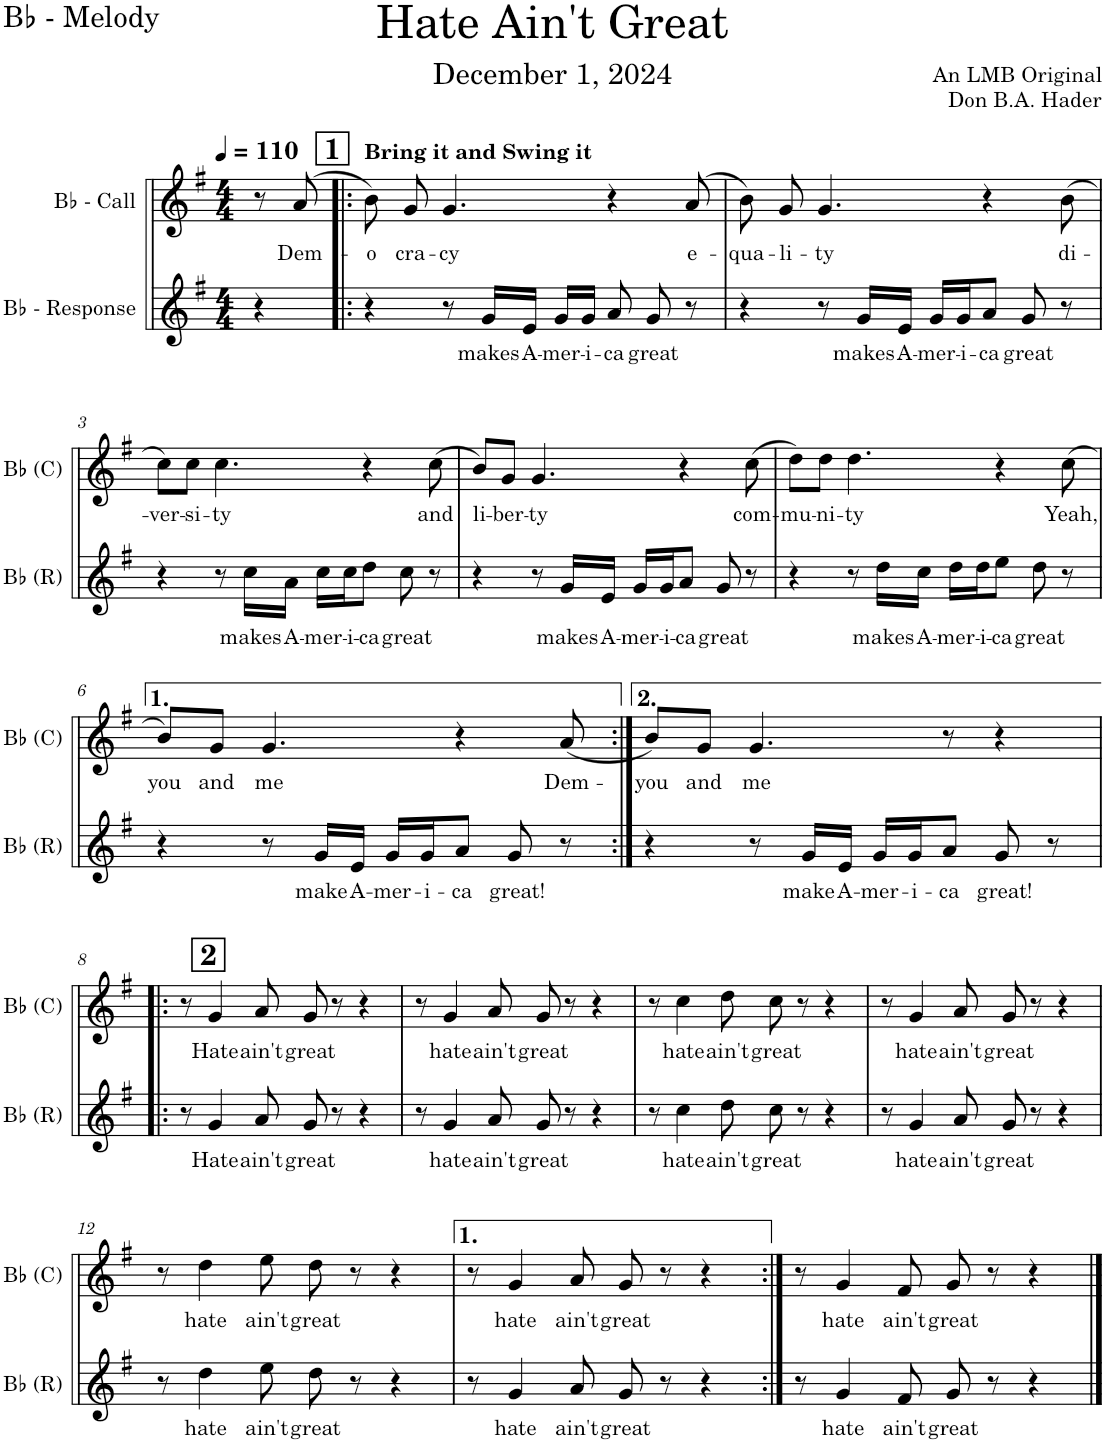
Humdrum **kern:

**kern	**text	**kern	**text
*part2	*part2	*part1	*part1
*staff2	*staff2	*staff1	*staff1
*I"Bb - Response	*	*I"Bb - Call	*
*I'Bb (R)	*	*I'Bb (C)	*
*clefG2	*	*clefG2	*
*Trd1c2	*	*Trd8c14	*
*k[f#]	*	*k[f#]	*
*M4/4	*	*M4/4	*
*MM110	*	*MM110	*
=	=	=	=
4r	.	8r	.
!	!	!	!LO:LY:b
.	.	(8a/	Dem-
!!LO:REH:place=s1:a:B:cj:fs=14:t=1
=1!|:	=1!|:	=1!|:	=1!|:
!	!	!LO:TX:a:B:t=Bring it and Swing it	!
!	!	!	!LO:LY:b
4r	.	8b\)	-o
!	!	!	!LO:LY:b
.	.	8g/	-cra-
!	!	!	!LO:LY:b
8r	.	4.g/	-cy
!	!LO:LY:b	!	!
16g/LL	makes	.	.
!	!LO:LY:b	!	!
16e/JJ	A-	.	.
!	!LO:LY:b	!	!
16g/LL	-mer-	.	.
!	!LO:LY:b	!	!
16g/JJ	-i-	.	.
!	!LO:LY:b	!	!
8a/	-ca	4r	.
!	!LO:LY:b	!	!
8g/	great	.	.
!	!	!	!LO:LY:b
8r	.	(8a/	e-
=2	=2	=2	=2
!	!	!	!LO:LY:b
4r	.	8b\)	-qua-
!	!	!	!LO:LY:b
.	.	8g/	-li-
!	!	!	!LO:LY:b
8r	.	4.g/	-ty
!	!LO:LY:b	!	!
16g/LL	makes	.	.
!	!LO:LY:b	!	!
16e/JJ	A-	.	.
!	!LO:LY:b	!	!
16g/LL	-mer-	.	.
!	!LO:LY:b	!	!
16g/J	-i-	.	.
!	!LO:LY:b	!	!
8a/J	-ca	4r	.
!	!LO:LY:b	!	!
8g/	great	.	.
!	!	!	!LO:LY:b
8r	.	(8b\	di-
!!LO:LB:g=z
=3	=3	=3	=3
!	!	!	!LO:LY:b
4r	.	8cc\L)	-ver-
!	!	!	!LO:LY:b
.	.	8cc\J	-si-
!	!	!	!LO:LY:b
8r	.	4.cc\	-ty
!	!LO:LY:b	!	!
16cc\LL	makes	.	.
!	!LO:LY:b	!	!
16a\JJ	A-	.	.
!	!LO:LY:b	!	!
16cc\LL	-mer-	.	.
!	!LO:LY:b	!	!
16cc\J	-i-	.	.
!	!LO:LY:b	!	!
8dd\J	-ca	4r	.
!	!LO:LY:b	!	!
8cc\	great	.	.
!	!	!	!LO:LY:b
8r	.	(8cc\	and
=4	=4	=4	=4
!	!	!	!LO:LY:b
4r	.	8b/L)	li-
!	!	!	!LO:LY:b
.	.	8g/J	-ber-
!	!	!	!LO:LY:b
8r	.	4.g/	-ty
!	!LO:LY:b	!	!
16g/LL	makes	.	.
!	!LO:LY:b	!	!
16e/JJ	A-	.	.
!	!LO:LY:b	!	!
16g/LL	-mer-	.	.
!	!LO:LY:b	!	!
16g/J	-i-	.	.
!	!LO:LY:b	!	!
8a/J	-ca	4r	.
!	!LO:LY:b	!	!
8g/	great	.	.
!	!	!	!LO:LY:b
8r	.	(8cc\	com-
=5	=5	=5	=5
!	!	!	!LO:LY:b
4r	.	8dd\L)	-mu-
!	!	!	!LO:LY:b
.	.	8dd\J	-ni-
!	!	!	!LO:LY:b
8r	.	4.dd\	-ty
!	!LO:LY:b	!	!
16dd\LL	makes	.	.
!	!LO:LY:b	!	!
16cc\JJ	A-	.	.
!	!LO:LY:b	!	!
16dd\LL	-mer-	.	.
!	!LO:LY:b	!	!
16dd\J	-i-	.	.
!	!LO:LY:b	!	!
8ee\J	-ca	4r	.
!	!LO:LY:b	!	!
8dd\	great	.	.
!	!	!	!LO:LY:b
8r	.	(8cc\	Yeah,
!!LO:LB:g=z
=6	=6	=6	=6
!	!	!	!LO:LY:b
4r	.	8b/L)	you
!	!	!	!LO:LY:b
.	.	8g/J	and
!	!	!	!LO:LY:b
8r	.	4.g/	me
!	!LO:LY:b	!	!
16g/LL	make	.	.
!	!LO:LY:b	!	!
16e/JJ	A-	.	.
!	!LO:LY:b	!	!
16g/LL	-mer-	.	.
!	!LO:LY:b	!	!
16g/J	-i-	.	.
!	!LO:LY:b	!	!
8a/J	-ca	4r	.
!	!LO:LY:b	!	!
8g/	great!	.	.
!	!	!	!LO:LY:b
8r	.	(8a/	Dem-
=7:|!	=7:|!	=7:|!	=7:|!
!	!	!	!LO:LY:b
4r	.	8b/L)	-you
!	!	!	!LO:LY:b
.	.	8g/J	and
!	!	!	!LO:LY:b
8r	.	4.g/	me
!	!LO:LY:b	!	!
16g/LL	make	.	.
!	!LO:LY:b	!	!
16e/JJ	A-	.	.
!	!LO:LY:b	!	!
16g/LL	-mer-	.	.
!	!LO:LY:b	!	!
16g/J	-i-	.	.
!	!LO:LY:b	!	!
8a/J	-ca	8r	.
!	!LO:LY:b	!	!
8g/	great!	4r	.
8r	.	.	.
!!LO:LB:g=z
!!LO:REH:place=s1:a:B:cj:fs=14:t=2:qo=0.5
=8!|:	=8!|:	=8!|:	=8!|:
8r	.	8r	.
!	!LO:LY:b	!	!LO:LY:b
4g/	Hate	4g/	Hate
!	!LO:LY:b	!	!LO:LY:b
8a/	ain't	8a/	ain't
!	!LO:LY:b	!	!LO:LY:b
8g/	great	8g/	great
8r	.	8r	.
4r	.	4r	.
=9	=9	=9	=9
8r	.	8r	.
!	!LO:LY:b	!	!LO:LY:b
4g/	hate	4g/	hate
!	!LO:LY:b	!	!LO:LY:b
8a/	ain't	8a/	ain't
!	!LO:LY:b	!	!LO:LY:b
8g/	great	8g/	great
8r	.	8r	.
4r	.	4r	.
=10	=10	=10	=10
8r	.	8r	.
!	!LO:LY:b	!	!LO:LY:b
4cc\	hate	4cc\	hate
!	!LO:LY:b	!	!LO:LY:b
8dd\	ain't	8dd\	ain't
!	!LO:LY:b	!	!LO:LY:b
8cc\	great	8cc\	great
8r	.	8r	.
4r	.	4r	.
=11	=11	=11	=11
8r	.	8r	.
!	!LO:LY:b	!	!LO:LY:b
4g/	hate	4g/	hate
!	!LO:LY:b	!	!LO:LY:b
8a/	ain't	8a/	ain't
!	!LO:LY:b	!	!LO:LY:b
8g/	great	8g/	great
8r	.	8r	.
4r	.	4r	.
!!LO:LB:g=z
=12	=12	=12	=12
8r	.	8r	.
!	!LO:LY:b	!	!LO:LY:b
4dd\	hate	4dd\	hate
!	!LO:LY:b	!	!LO:LY:b
8ee\	ain't	8ee\	ain't
!	!LO:LY:b	!	!LO:LY:b
8dd\	great	8dd\	great
8r	.	8r	.
4r	.	4r	.
=13	=13	=13	=13
8r	.	8r	.
!	!LO:LY:b	!	!LO:LY:b
4g/	hate	4g/	hate
!	!LO:LY:b	!	!LO:LY:b
8a/	ain't	8a/	ain't
!	!LO:LY:b	!	!LO:LY:b
8g/	great	8g/	great
8r	.	8r	.
4r	.	4r	.
=14:|!	=14:|!	=14:|!	=14:|!
8r	.	8r	.
!	!LO:LY:b	!	!LO:LY:b
4g/	hate	4g/	hate
!	!LO:LY:b	!	!LO:LY:b
8f#/	ain't	8f#/	ain't
!	!LO:LY:b	!	!LO:LY:b
8g/	great	8g/	great
8r	.	8r	.
4r	.	4r	.
==	==	==	==
*-	*-	*-	*-
